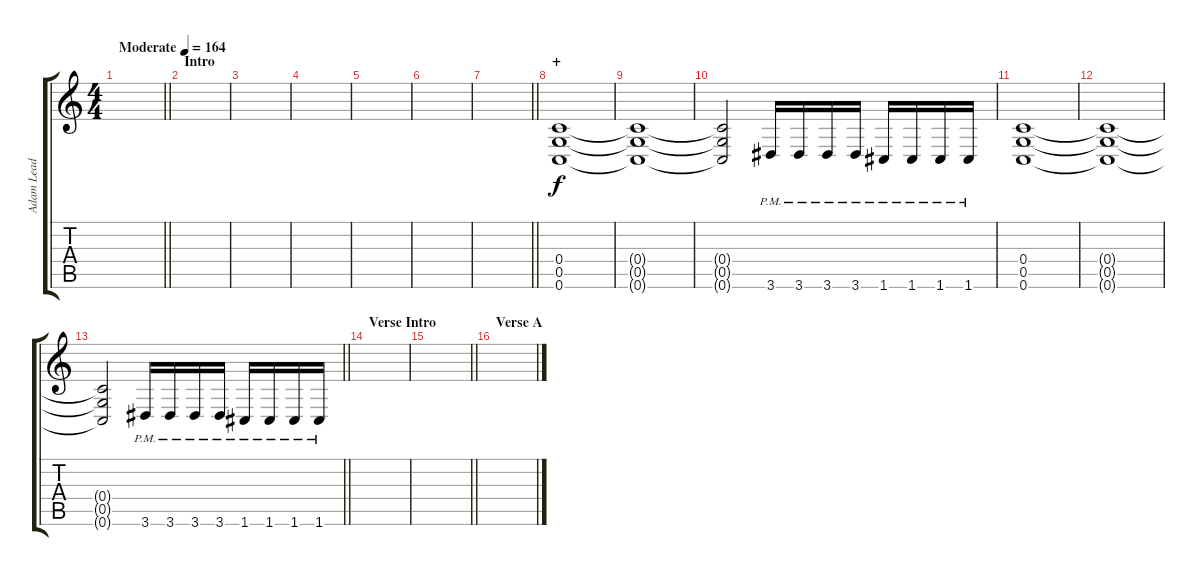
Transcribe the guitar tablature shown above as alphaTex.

\track ("Adam Lead" "Adam Lead") {instrument distortionguitar}
\staff {score tabs}
\tuning (D4 A3 F3 C3 G2 C2) {hide}
\ts (4 4)
\tempo (164 "Moderate")
\clef g2
\barLineRight lightlight
\ks c
|
\section ("" "Intro")
|
|
|
|
|
\barLineRight lightlight
|
\section ("" "+")
(0.4 0.5 0.6).1 |
(0.4{t} 0.5{t} 0.6{t}).1 |
(0.4{t} 0.5{t} 0.6{t}).2 3.6{pm}.16 3.6{pm}.16 3.6{pm}.16 3.6{pm}.16 1.6{pm}.16 1.6{pm}.16 1.6{pm}.16 1.6{pm}.16 |
(0.4 0.5 0.6).1 |
(0.4{t} 0.5{t} 0.6{t}).1 |
\barLineRight lightlight
(0.4{t} 0.5{t} 0.6{t}).2 3.6{pm}.16 3.6{pm}.16 3.6{pm}.16 3.6{pm}.16 1.6{pm}.16 1.6{pm}.16 1.6{pm}.16 1.6{pm}.16 |
\section ("" "Verse Intro")
|
\barLineRight lightlight
|
\section ("" "Verse A")
